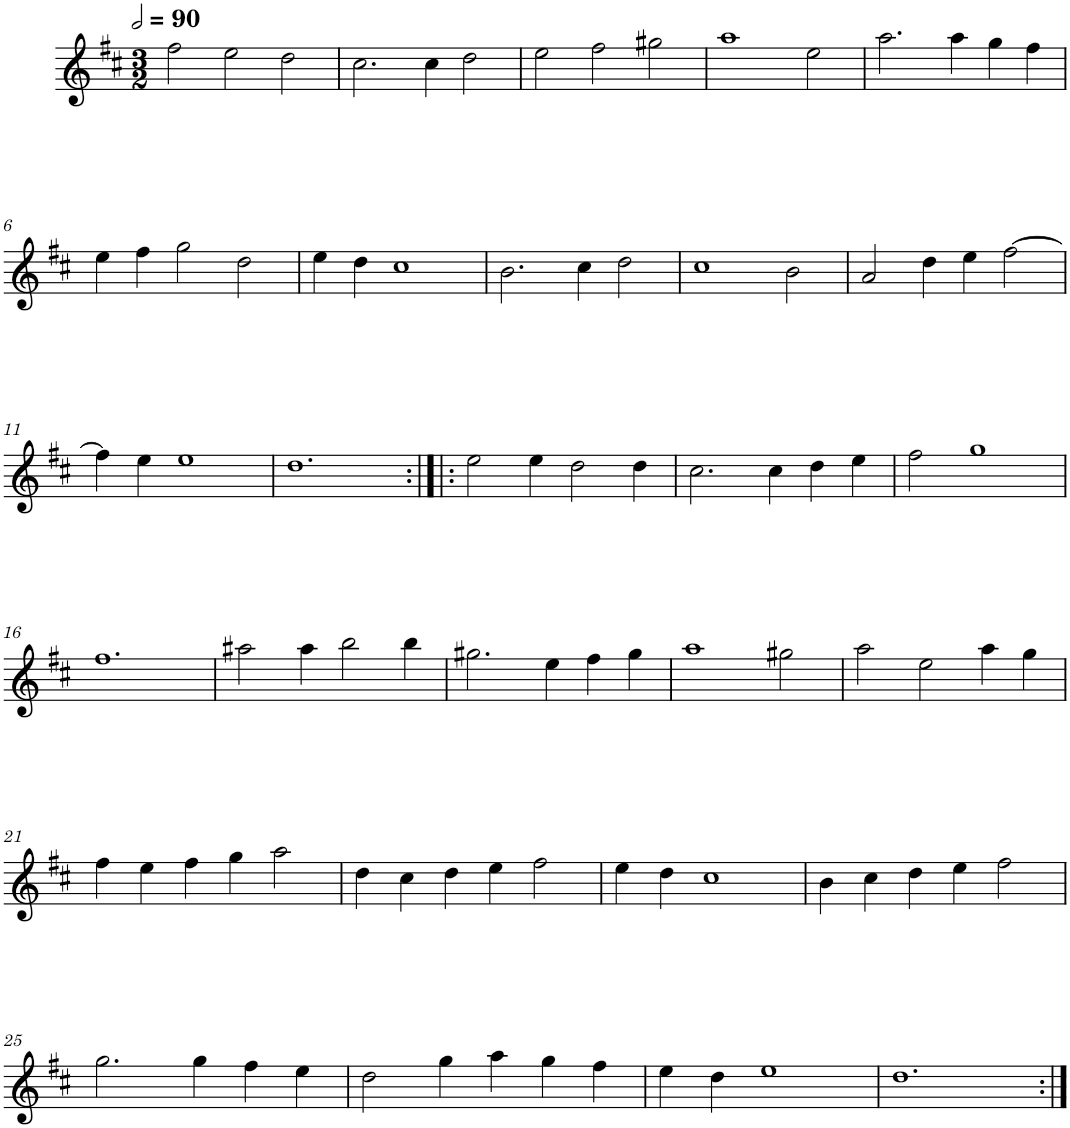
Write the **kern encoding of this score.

**kern
*part1
*staff1
*I"Trois parties
*clefG2
*k[f#c#]
*M3/2
*MM180
=1
2ff#\
2ee\
2dd\
=2
2.cc#\
4cc#\
2dd\
=3
2ee\
2ff#\
2gg#X\
=4
1aa
2ee\
=5
2.aa\
4aa\
4gg\
4ff#\
!!LO:LB:g=z
=6
4ee\
4ff#\
2gg\
2dd\
=7
4ee\
4dd\
1cc#
=8
2.b\
4cc#\
2dd\
=9
1cc#
2b\
=10
2a/
4dd\
4ee\
[2ff#\
!!LO:LB:g=z
=11
4ff#\]
4ee\
1ee
=12
1.dd
=13:|!|:
2ee\
4ee\
2dd\
4dd\
=14
2.cc#\
4cc#\
4dd\
4ee\
=15
2ff#\
1gg
!!LO:LB:g=z
=16
1.ff#
=17
2aa#X\
4aa#\
2bb\
4bb\
=18
2.gg#X\
4ee\
4ff#\
4gg#\
=19
1aa
2gg#X\
=20
2aa\
2ee\
4aa\
4gg\
!!LO:LB:g=z
=21
4ff#\
4ee\
4ff#\
4gg\
2aa\
=22
4dd\
4cc#\
4dd\
4ee\
2ff#\
=23
4ee\
4dd\
1cc#
=24
4b\
4cc#\
4dd\
4ee\
2ff#\
!!LO:LB:g=z
=25
2.gg\
4gg\
4ff#\
4ee\
=26
2dd\
4gg\
4aa\
4gg\
4ff#\
=27
4ee\
4dd\
1ee
=28
1.dd
=:|!
*-
